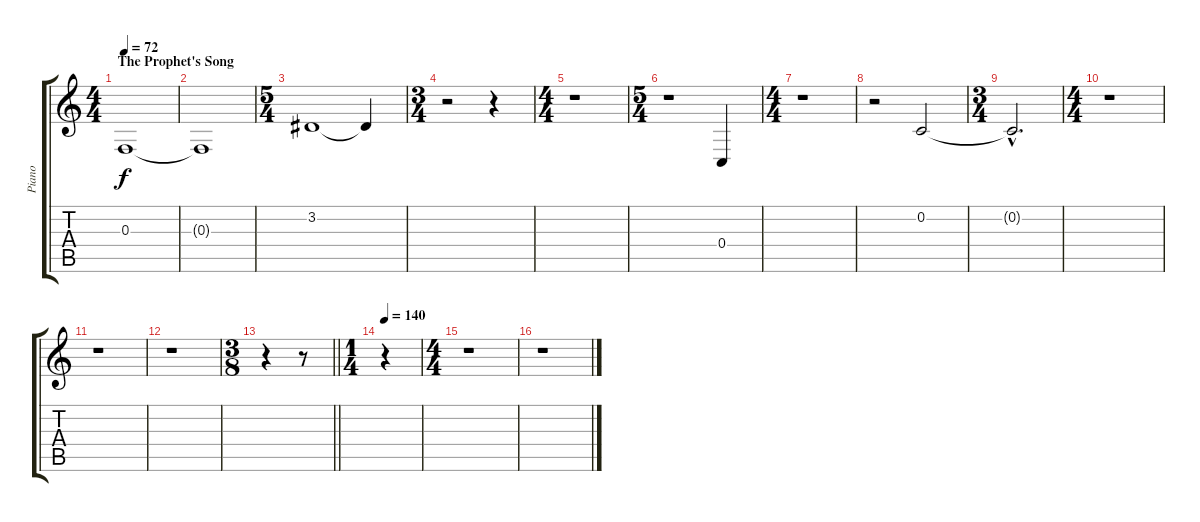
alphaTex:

\track ("Piano " "Piano ") {instrument honkytonkpiano}
\staff {score tabs}
\tuning (F4 C4 F3 C3 F2 C2) {hide}
\ts (4 4)
\section ("" "The Prophet's Song")
\tempo 72
\clef g2
\ks c
0.3.1{dy f instrument seashore} |
0.3{t}.1 |
\ts (5 4)
3.2.1 3.2{t}.4 |
\ts (3 4)
r.2 r.4 |
\ts (4 4)
r.1 |
\ts (5 4)
r.1 0.4.4 |
\ts (4 4)
r.1 |
r.2 0.2.2 |
\ts (3 4)
0.2{hac t}.2{d} |
\ts (4 4)
r.1 |
r.1 |
r.1 |
\ts (3 8)
\barLineRight lightlight
r.4 r.8 |
\ts (1 4)
\tempo 140
r.4 |
\ts (4 4)
r.1 |
r.1
